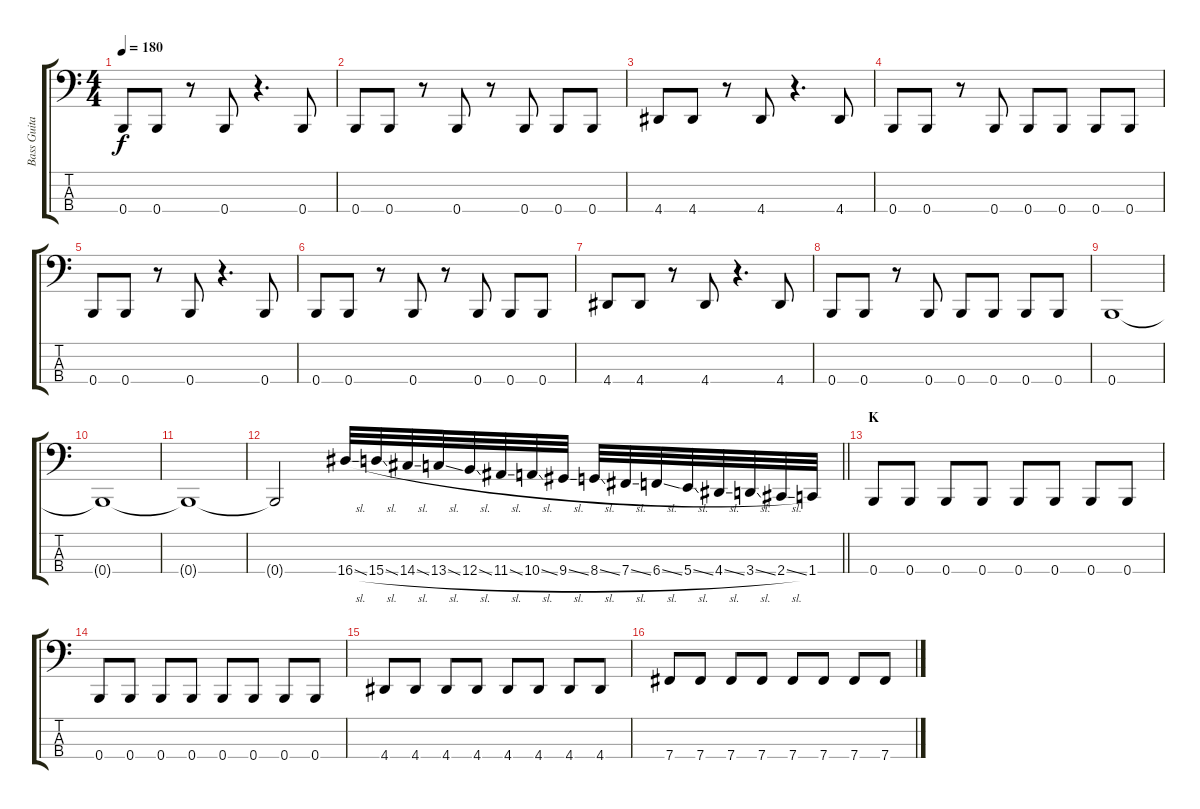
\track ("Bass Guitar: John Kis Gyevi" "Bass Guita") {instrument electricbasspick}
\staff {score tabs}
\tuning (E2 B1 Gb1 B0) {hide}
\ts (4 4)
\tempo 180
\clef f4
\ks c
0.4.8{dy f} 0.4.8 r.8 0.4.8 r.4{d} 0.4.8 |
0.4.8 0.4.8 r.8 0.4.8 r.8 0.4.8 0.4.8 0.4.8 |
4.4.8 4.4.8 r.8 4.4.8 r.4{d} 4.4.8 |
0.4.8 0.4.8 r.8 0.4.8 0.4.8 0.4.8 0.4.8 0.4.8 |
0.4.8 0.4.8 r.8 0.4.8 r.4{d} 0.4.8 |
0.4.8 0.4.8 r.8 0.4.8 r.8 0.4.8 0.4.8 0.4.8 |
4.4.8 4.4.8 r.8 4.4.8 r.4{d} 4.4.8 |
0.4.8 0.4.8 r.8 0.4.8 0.4.8 0.4.8 0.4.8 0.4.8 |
0.4.1 |
0.4{t}.1 |
0.4{t}.1 |
\barLineRight lightlight
0.4{t}.2 16.4{sl}.32 15.4{sl}.32 14.4{sl}.32 13.4{sl}.32 12.4{sl}.32 11.4{sl}.32 10.4{sl}.32 9.4{sl}.32 8.4{sl}.32 7.4{sl}.32 6.4{sl}.32 5.4{sl}.32 4.4{sl}.32 3.4{sl}.32 2.4{sl}.32 1.4.32 |
\section ("" "K")
0.4.8 0.4.8 0.4.8 0.4.8 0.4.8 0.4.8 0.4.8 0.4.8 |
0.4.8 0.4.8 0.4.8 0.4.8 0.4.8 0.4.8 0.4.8 0.4.8 |
4.4.8 4.4.8 4.4.8 4.4.8 4.4.8 4.4.8 4.4.8 4.4.8 |
7.4.8 7.4.8 7.4.8 7.4.8 7.4.8 7.4.8 7.4.8 7.4.8
